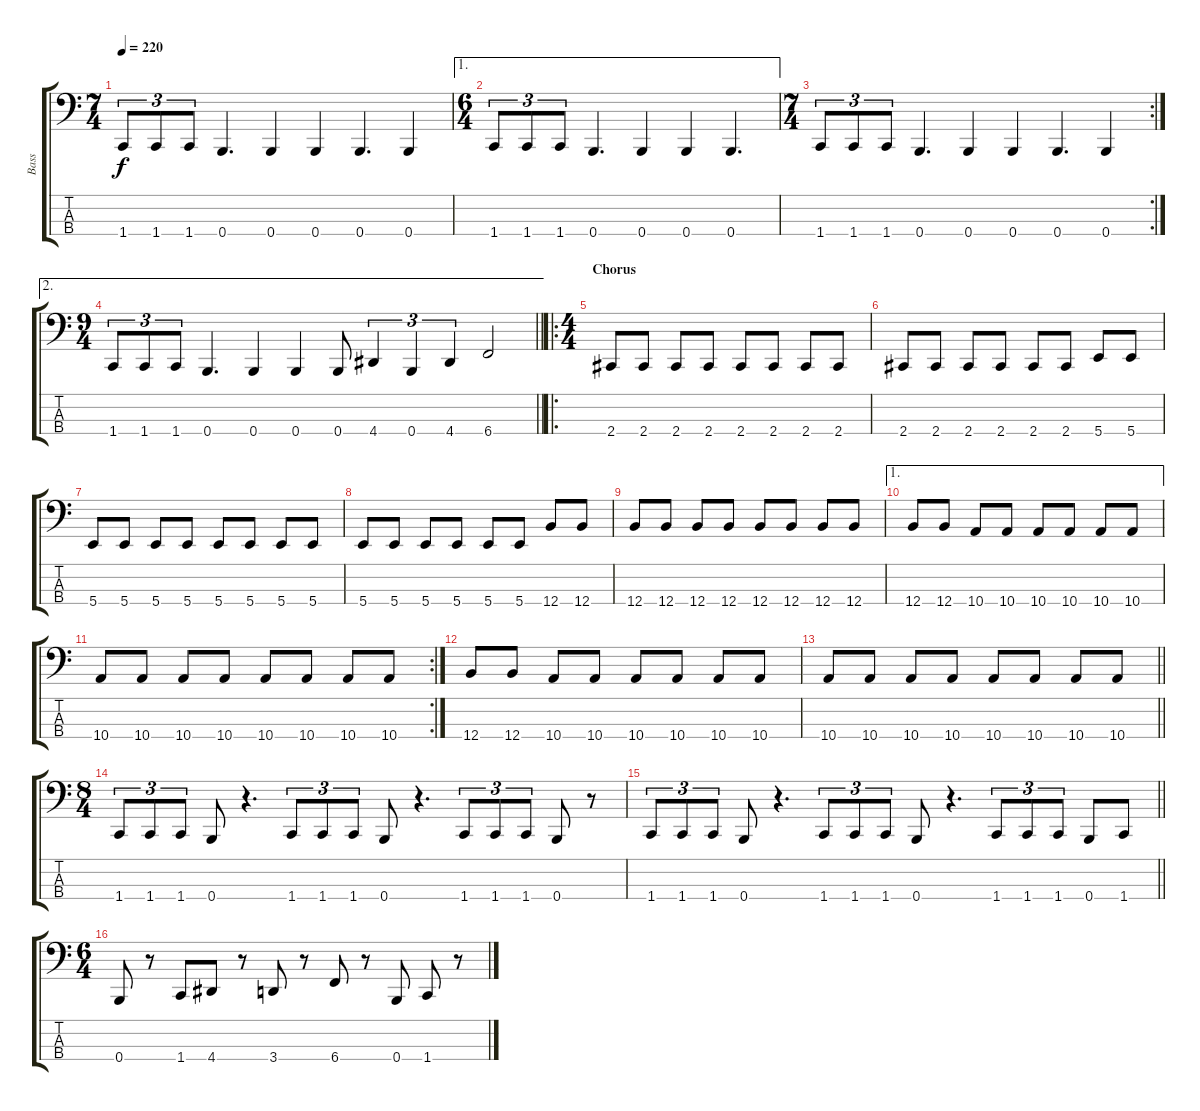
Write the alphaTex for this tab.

\track ("Bass" "Bass") {instrument distortionguitar}
\staff {score tabs}
\tuning (E2 B1 Gb1 B0) {hide}
\ts (7 4)
\tempo 220
\clef f4
\ks c
1.4.8{tu (3 2) dy f} 1.4.8{tu (3 2)} 1.4.8{tu (3 2)} 0.4.4{d} 0.4.4 0.4.4 0.4.4{d} 0.4.4 |
\ae 1
\ts (6 4)
1.4.8{tu (3 2)} 1.4.8{tu (3 2)} 1.4.8{tu (3 2)} 0.4.4{d} 0.4.4 0.4.4 0.4.4{d} |
\rc 2
\ts (7 4)
1.4.8{tu (3 2)} 1.4.8{tu (3 2)} 1.4.8{tu (3 2)} 0.4.4{d} 0.4.4 0.4.4 0.4.4{d} 0.4.4 |
\ae 2
\ts (9 4)
\barLineRight lightlight
1.4.8{tu (3 2)} 1.4.8{tu (3 2)} 1.4.8{tu (3 2)} 0.4.4{d} 0.4.4 0.4.4 0.4.8 4.4.4{tu (3 2)} 0.4.4{tu (3 2)} 4.4.4{tu (3 2)} 6.4.2 |
\ro
\ts (4 4)
\section ("" "Chorus")
2.4.8{instrument electricbasspick} 2.4.8 2.4.8 2.4.8 2.4.8 2.4.8 2.4.8 2.4.8 |
2.4.8 2.4.8 2.4.8 2.4.8 2.4.8 2.4.8 5.4.8 5.4.8 |
5.4.8 5.4.8 5.4.8 5.4.8 5.4.8 5.4.8 5.4.8 5.4.8 |
5.4.8 5.4.8 5.4.8 5.4.8 5.4.8 5.4.8 12.4.8 12.4.8 |
12.4.8 12.4.8 12.4.8 12.4.8 12.4.8 12.4.8 12.4.8 12.4.8 |
\ae 1
12.4.8 12.4.8 10.4.8 10.4.8 10.4.8 10.4.8 10.4.8 10.4.8 |
\rc 2
10.4.8 10.4.8 10.4.8 10.4.8 10.4.8 10.4.8 10.4.8 10.4.8 |
12.4.8 12.4.8 10.4.8 10.4.8 10.4.8 10.4.8 10.4.8 10.4.8 |
\barLineRight lightlight
10.4.8 10.4.8 10.4.8 10.4.8 10.4.8 10.4.8 10.4.8 10.4.8 |
\ts (8 4)
1.4.8{tu (3 2) instrument distortionguitar} 1.4.8{tu (3 2)} 1.4.8{tu (3 2)} 0.4.8 r.4{d} 1.4.8{tu (3 2)} 1.4.8{tu (3 2)} 1.4.8{tu (3 2)} 0.4.8 r.4{d} 1.4.8{tu (3 2)} 1.4.8{tu (3 2)} 1.4.8{tu (3 2)} 0.4.8 r.8 |
\barLineRight lightlight
1.4.8{tu (3 2)} 1.4.8{tu (3 2)} 1.4.8{tu (3 2)} 0.4.8 r.4{d} 1.4.8{tu (3 2)} 1.4.8{tu (3 2)} 1.4.8{tu (3 2)} 0.4.8 r.4{d} 1.4.8{tu (3 2)} 1.4.8{tu (3 2)} 1.4.8{tu (3 2)} 0.4.8 1.4.8 |
\ts (6 4)
0.4.8 r.8 1.4.8 4.4.8 r.8 3.4.8 r.8 6.4.8 r.8 0.4.8 1.4.8 r.8
